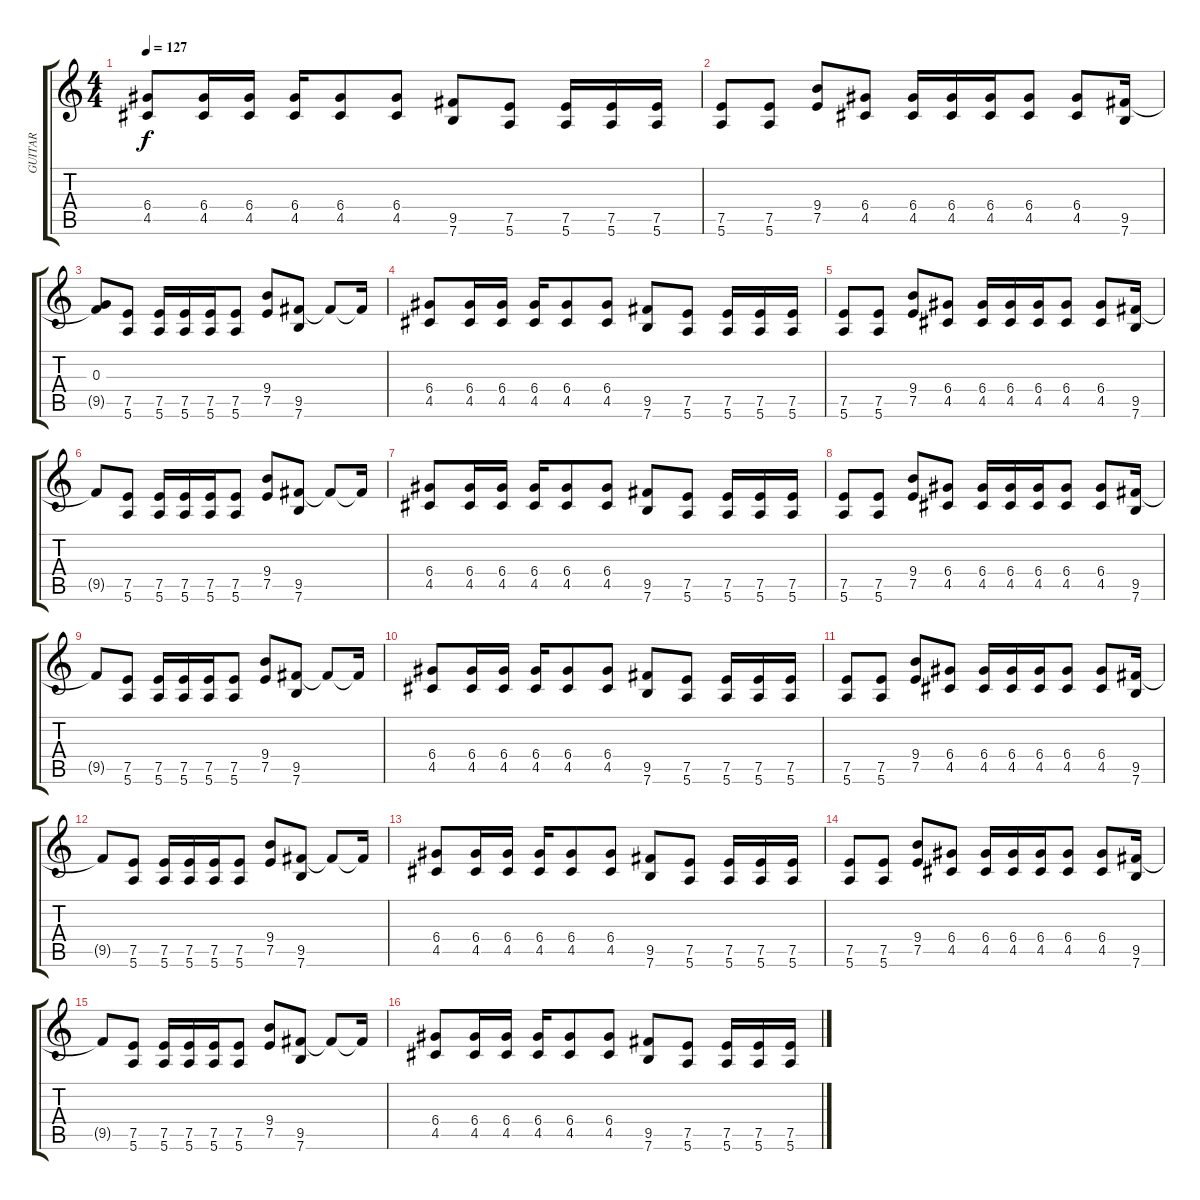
\track ("GUITAR" "GUITAR") {instrument distortionguitar}
\staff {score tabs}
\tuning (E4 B3 G3 D3 A2 E2) {hide}
\ts (4 4)
\tempo 127
\clef g2
\ks c
(6.4 4.5).8{dy f instrument distortionguitar} (6.4 4.5).16 (6.4 4.5).16 (6.4 4.5).16 (6.4 4.5).8 (6.4 4.5).8 (9.5 7.6).8 (7.5 5.6).8 (7.5 5.6).16 (7.5 5.6).16 (7.5 5.6).16 |
(7.5 5.6).8 (7.5 5.6).8 (9.4 7.5).8 (6.4 4.5).8 (6.4 4.5).16 (6.4 4.5).16 (6.4 4.5).16 (6.4 4.5).8 (6.4 4.5).8 (9.5 7.6).16 |
(0.3 9.5{t}).8 (7.5 5.6).8 (7.5 5.6).16 (7.5 5.6).16 (7.5 5.6).16 (7.5 5.6).8 (9.4 7.5).8 (9.5 7.6).8 9.5{t}.8 9.5{t}.16 |
(6.4 4.5).8 (6.4 4.5).16 (6.4 4.5).16 (6.4 4.5).16 (6.4 4.5).8 (6.4 4.5).8 (9.5 7.6).8 (7.5 5.6).8 (7.5 5.6).16 (7.5 5.6).16 (7.5 5.6).16 |
(7.5 5.6).8 (7.5 5.6).8 (9.4 7.5).8 (6.4 4.5).8 (6.4 4.5).16 (6.4 4.5).16 (6.4 4.5).16 (6.4 4.5).8 (6.4 4.5).8 (9.5 7.6).16 |
9.5{t}.8 (7.5 5.6).8 (7.5 5.6).16 (7.5 5.6).16 (7.5 5.6).16 (7.5 5.6).8 (9.4 7.5).8 (9.5 7.6).8 9.5{t}.8 9.5{t}.16 |
(6.4 4.5).8 (6.4 4.5).16 (6.4 4.5).16 (6.4 4.5).16 (6.4 4.5).8 (6.4 4.5).8 (9.5 7.6).8 (7.5 5.6).8 (7.5 5.6).16 (7.5 5.6).16 (7.5 5.6).16 |
(7.5 5.6).8 (7.5 5.6).8 (9.4 7.5).8 (6.4 4.5).8 (6.4 4.5).16 (6.4 4.5).16 (6.4 4.5).16 (6.4 4.5).8 (6.4 4.5).8 (9.5 7.6).16 |
9.5{t}.8 (7.5 5.6).8 (7.5 5.6).16 (7.5 5.6).16 (7.5 5.6).16 (7.5 5.6).8 (9.4 7.5).8 (9.5 7.6).8 9.5{t}.8 9.5{t}.16 |
(6.4 4.5).8 (6.4 4.5).16 (6.4 4.5).16 (6.4 4.5).16 (6.4 4.5).8 (6.4 4.5).8 (9.5 7.6).8 (7.5 5.6).8 (7.5 5.6).16 (7.5 5.6).16 (7.5 5.6).16 |
(7.5 5.6).8 (7.5 5.6).8 (9.4 7.5).8 (6.4 4.5).8 (6.4 4.5).16 (6.4 4.5).16 (6.4 4.5).16 (6.4 4.5).8 (6.4 4.5).8 (9.5 7.6).16 |
9.5{t}.8 (7.5 5.6).8 (7.5 5.6).16 (7.5 5.6).16 (7.5 5.6).16 (7.5 5.6).8 (9.4 7.5).8 (9.5 7.6).8 9.5{t}.8 9.5{t}.16 |
(6.4 4.5).8 (6.4 4.5).16 (6.4 4.5).16 (6.4 4.5).16 (6.4 4.5).8 (6.4 4.5).8 (9.5 7.6).8 (7.5 5.6).8 (7.5 5.6).16 (7.5 5.6).16 (7.5 5.6).16 |
(7.5 5.6).8 (7.5 5.6).8 (9.4 7.5).8 (6.4 4.5).8 (6.4 4.5).16 (6.4 4.5).16 (6.4 4.5).16 (6.4 4.5).8 (6.4 4.5).8 (9.5 7.6).16 |
9.5{t}.8 (7.5 5.6).8 (7.5 5.6).16 (7.5 5.6).16 (7.5 5.6).16 (7.5 5.6).8 (9.4 7.5).8 (9.5 7.6).8 9.5{t}.8 9.5{t}.16 |
(6.4 4.5).8 (6.4 4.5).16 (6.4 4.5).16 (6.4 4.5).16 (6.4 4.5).8 (6.4 4.5).8 (9.5 7.6).8 (7.5 5.6).8 (7.5 5.6).16 (7.5 5.6).16 (7.5 5.6).16
